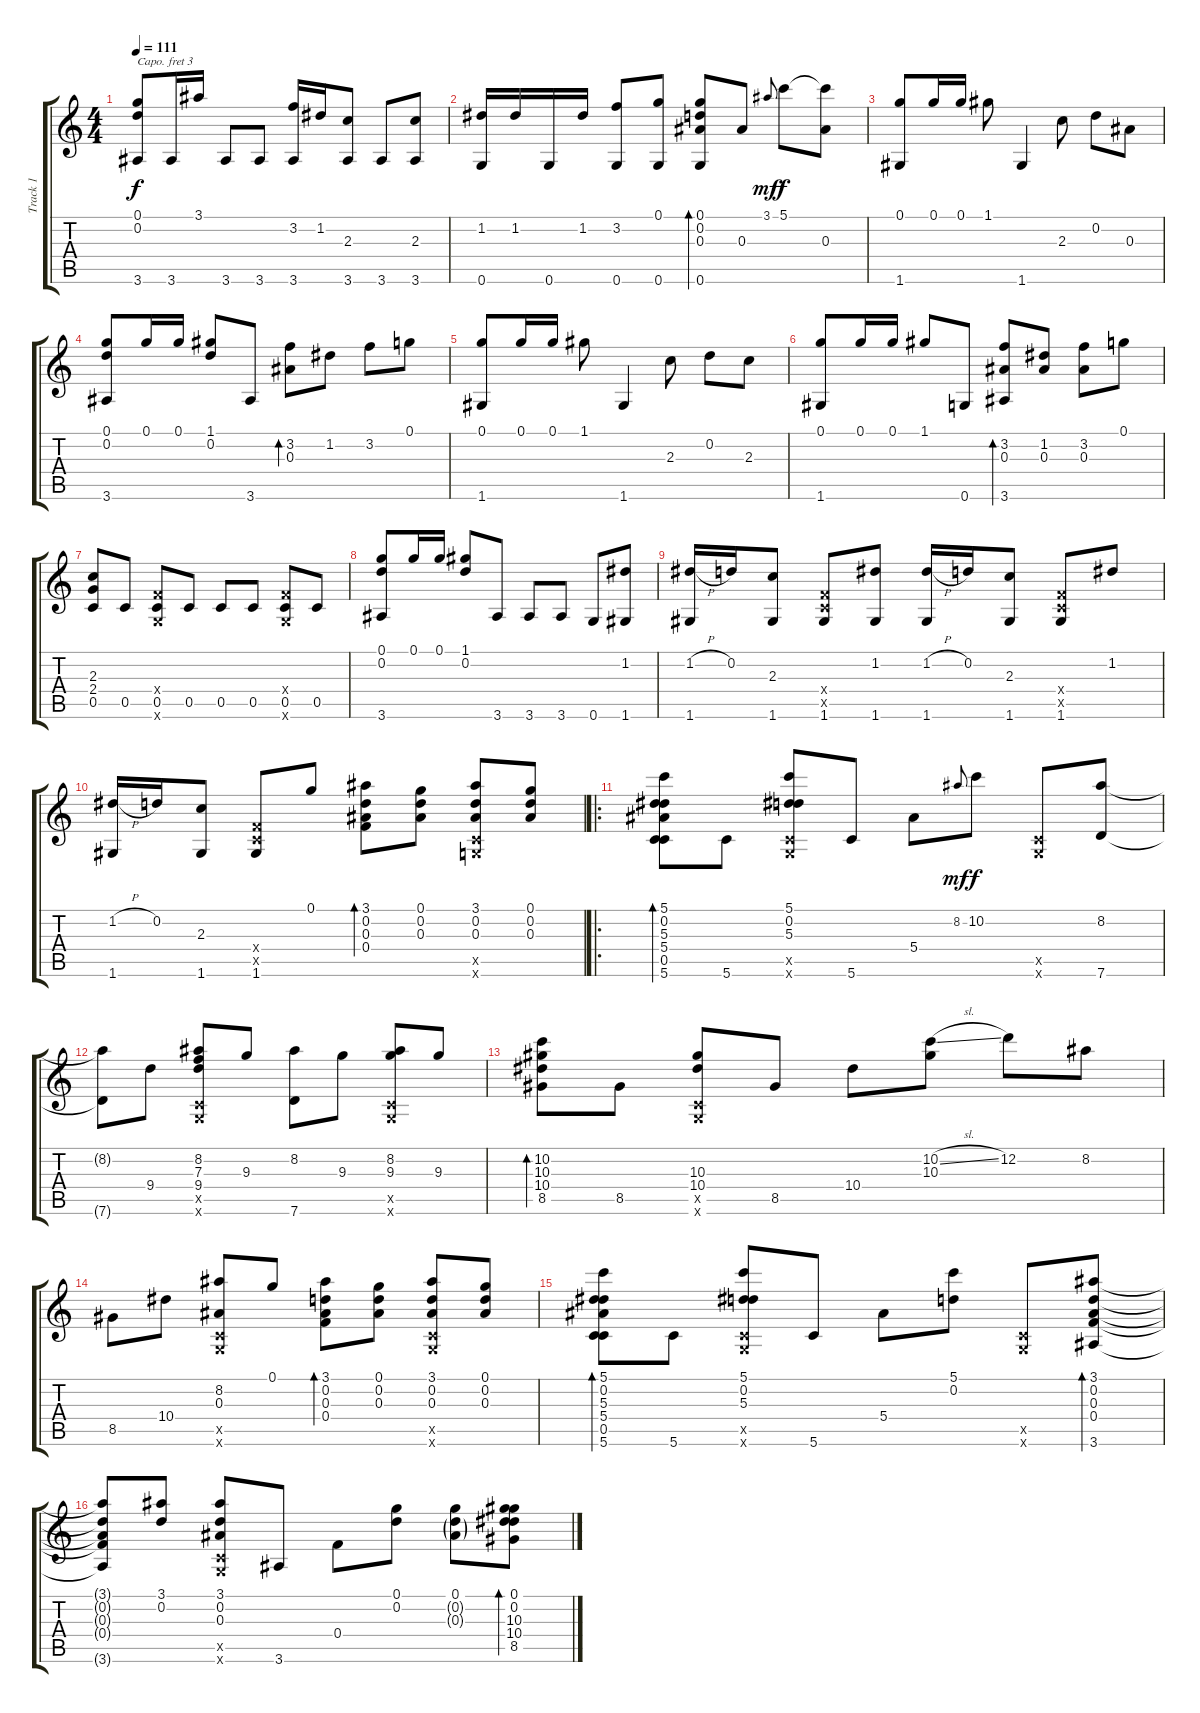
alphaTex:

\track ("Track 1" "Track 1") {instrument acousticguitarsteel}
\staff {score tabs}
\capo 3
\tuning (E4 B3 G3 D3 A2 E2) {hide}
\ts (4 4)
\tempo 111
\clef g2
\ks c
(0.1 0.2 3.6).8{dy f} 3.6.16 3.1.16 3.6.8 3.6.8 (3.2 3.6).16 1.2.16 (2.3 3.6).8 3.6.8 (2.3 3.6).8 |
(1.2 0.6).16 1.2.16 0.6.16 1.2.16 (3.2 0.6).8 (0.1 0.6).8 (0.1 0.2 0.3 0.6).8{bd 120} 0.3.8 3.1.8{gr onbeat dy mf} 5.1.8{dy f} (5.1{t} 0.3).8 |
(0.1 1.6).8 0.1.16 0.1.16 1.1.8 1.6.4 2.3.8 0.2.8 0.3.8 |
(0.1 0.2 3.6).8 0.1.16 0.1.16 (1.1 0.2).8 3.6.8 (3.2 0.3).8{bd 120} 1.2.8 3.2.8 0.1.8 |
(0.1 1.6).8 0.1.16 0.1.16 1.1.8 1.6.4 2.3.8 0.2.8 2.3.8 |
(0.1 1.6).8 0.1.16 0.1.16 1.1.8 0.6.8 (3.2 0.3 3.6).8{bd 120} (1.2 0.3).8 (3.2 0.3).8 0.1.8 |
(2.3 2.4 0.5).8 0.5.8 (0.4{x} 0.5 0.6{x}).8 0.5.8 0.5.8 0.5.8 (0.4{x} 0.5 0.6{x}).8 0.5.8 |
(0.1 0.2 3.6).8 0.1.16 0.1.16 (1.1 0.2).8 3.6.8 3.6.8 3.6.8 0.6.8 (1.2 1.6).8 |
(1.2{h} 1.6).16 0.2.16 (2.3 1.6).8 (0.4{x} 0.5{x} 1.6).8 (1.2 1.6).8 (1.2{h} 1.6).16 0.2.16 (2.3 1.6).8 (0.4{x} 0.5{x} 1.6).8 1.2.8 |
(1.2{h} 1.6).16 0.2.16 (2.3 1.6).8 (0.4{x} 0.5{x} 1.6).8 0.1.8 (3.1 0.2 0.3 0.4).8{bd 120} (0.1 0.2 0.3).8 (3.1 0.2 0.3 0.5{x} 0.6{x}).8 (0.1 0.2 0.3).8 |
\ro
(5.1 0.2 5.3 5.4 0.5 5.6).8{bd 120} 5.6.8 (5.1 0.2 5.3 0.5{x} 0.6{x}).8 5.6.8 5.4.8 8.2.8{gr onbeat dy mf} 10.2.8{dy f} (0.5{x} 0.6{x}).8 (8.2 7.6).8 |
(8.2{t} 7.6{t}).8 9.4.8 (8.2 7.3 9.4 0.5{x} 0.6{x}).8 9.3.8 (8.2 7.6).8 9.3.8 (8.2 9.3 0.5{x} 0.6{x}).8 9.3.8 |
(10.2 10.3 10.4 8.5).8{bd 120} 8.5.8 (10.3 10.4 0.5{x} 0.6{x}).8 8.5.8 10.4.8 (10.2{sl} 10.3).8 12.2.8 8.2.8 |
8.5.8 10.4.8 (8.2 0.3 0.5{x} 0.6{x}).8 0.1.8 (3.1 0.2 0.3 0.4).8{bd 60} (0.1 0.2 0.3).8 (3.1 0.2 0.3 0.5{x} 0.6{x}).8 (0.1 0.2 0.3).8 |
(5.1 0.2 5.3 5.4 0.5 5.6).8{bd 120} 5.6.8 (5.1 0.2 5.3 0.5{x} 0.6{x}).8 5.6.8 5.4.8 (5.1 0.2).8 (0.5{x} 0.6{x}).8 (3.1 0.2 0.3 0.4 3.6).8{bd 120} |
(3.1{t} 0.2{t} 0.3{t} 0.4{t} 3.6{t}).8 (3.1 0.2).8 (3.1 0.2 0.3 0.5{x} 0.6{x}).8 3.6.8 0.4.8 (0.1 0.2).8 (0.1 0.2{g} 0.3{g}).8 (0.1 0.2 10.3 10.4 8.5).8{bd 60}
